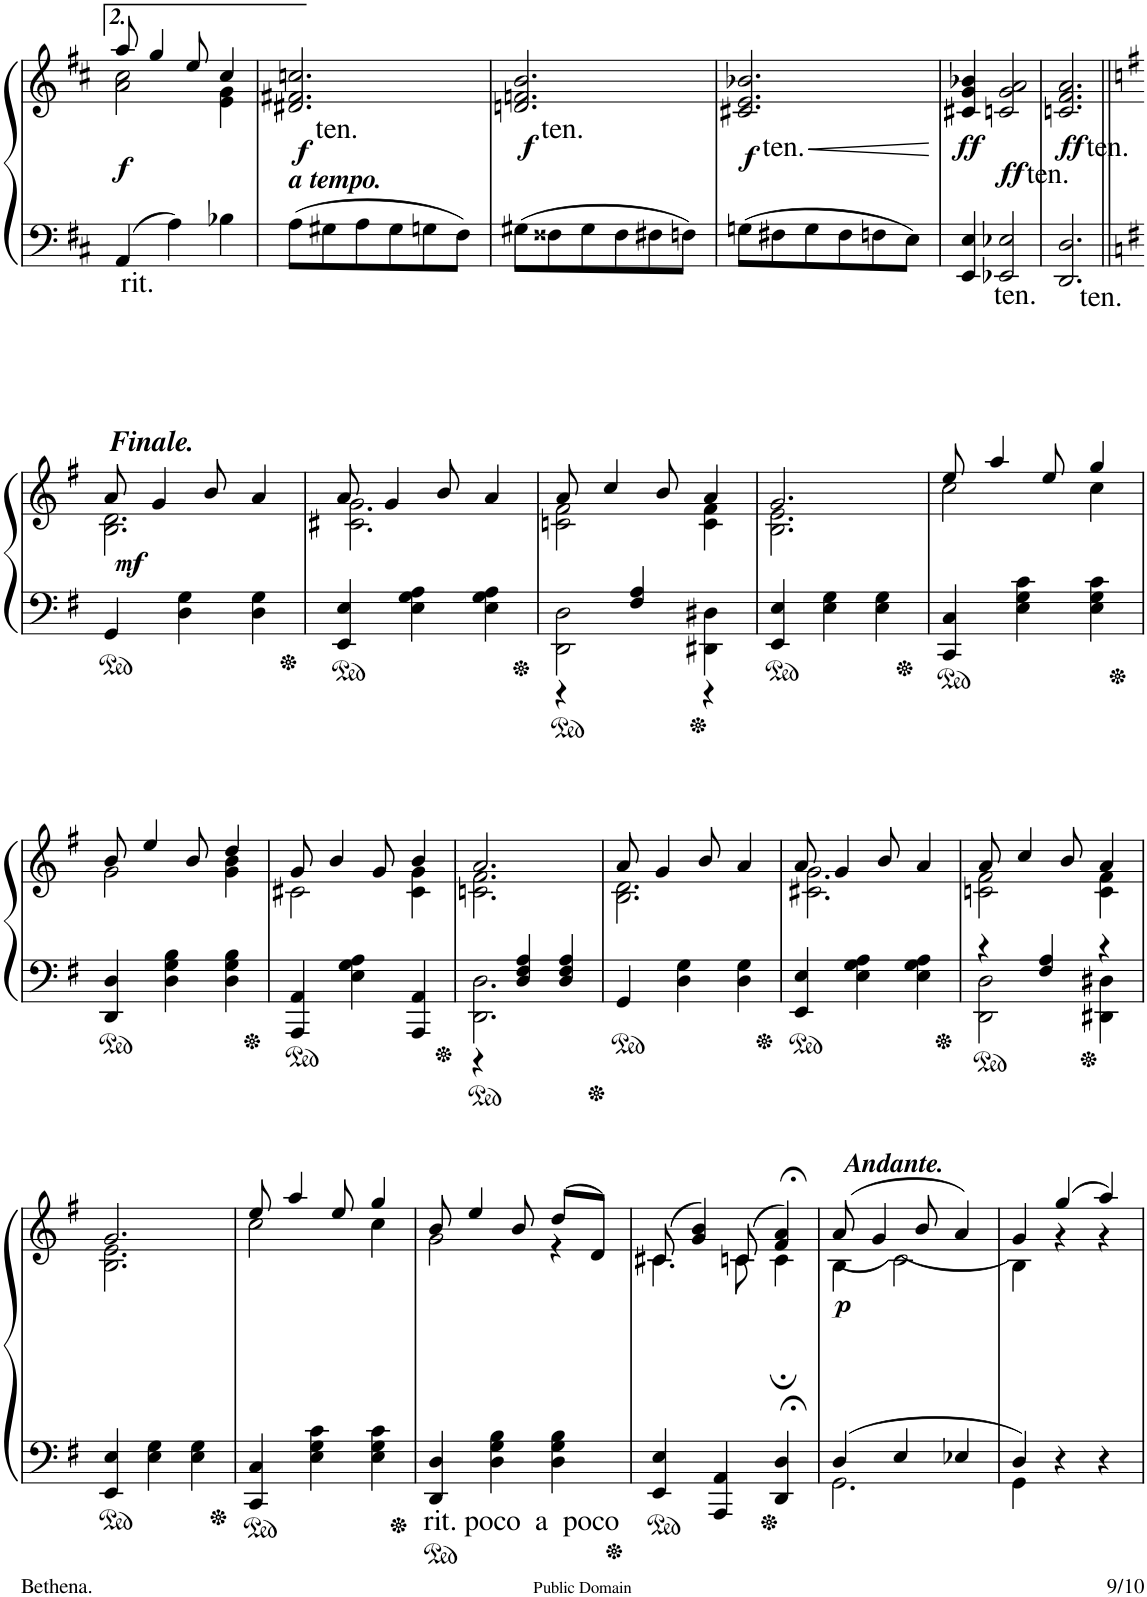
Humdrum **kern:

**kern	**kern	**dynam
*part1	*part1	*part1
*staff2	*staff1	*staff1/2
*I"Piano	*	*
*I'Pno.	*	*
!!LO:PB:g=z
*clefF4	*clefG2	*
*k[f#c#]	*k[f#c#]	*
*b:	*b:	*
*M3/4	*M3/4	*
=135	=135	=135
*	*^	*
!LO:TX:b:t=rit.	!	!	!
!	!	!	!LO:DY:b
4AA/	8aa/	2a\ 2cc#\	f
.	4gg/	.	.
4A\	.	.	.
.	8ee/	.	.
4B-X\	4cc#/	4e\ 4g\	.
=136	=136	=136	=136
!	!LO:TX:b:Bi:t=a tempo.	!	!
!	!LO:TX:b:t=ten.	!	!
!	!	!	!LO:DY:b
*	*v	*v	*
8A\L	2.d#X/ 2.f#X/ 2.ccn/	f
8G#X\	.	.
8A\	.	.
8G#\	.	.
8Gn\	.	.
8F#\J	.	.
=137	=137	=137
!	!LO:TX:b:t=ten.	!
!	!	!LO:DY:b
8G#X\L	2.dn/ 2.fn/ 2.b/	f
8F##X\	.	.
8G#\	.	.
8F##\	.	.
8F#X\	.	.
8Fn\J	.	.
=138	=138	=138
!	!LO:TX:b:t=ten.	!
!	!	!LO:HP:b
!	!	!LO:DY:n=1:b
8Gn\L	2.c#X/ 2.e/ 2.b-X/	< f
8F#X\	.	.
8G\	.	.
8F#\	.	.
8Fn\	.	.
8E\J	.	.
.	.	[
=139	=139	=139
!	!	!LO:DY:b
4EE/ 4E/	4c#X/ 4g/ 4b-X/	ff
!	!LO:TX:b:t=ten.	!
!LO:TX:b:t=ten.	!	!
!	!	!LO:DY:b
2EE-X/ 2E-X/	2cn/ 2g/ 2a/	ff
=140	=140	=140
!	!LO:TX:b:t=ten.	!
!LO:TX:b:t=ten.	!	!
!	!	!LO:DY:b
2.DD/ 2.D/	2.cn/ 2.f#/ 2.a/	ff
!!LO:LB:g=z
=141||	=141||	=141||
*k[f#]	*k[f#]	*
*G:	*G:	*
*	*^	*
!	!LO:TX:a:Bi:t=Finale.	!	!
!	!	!	!LO:DY:b
4GG/	8a/	2.B\ 2.d\	mf
.	4g/	.	.
4D\ 4G\	.	.	.
.	8b/	.	.
4D\ 4G\	4a/	.	.
=142	=142	=142	=142
4EE/ 4E/	8a/	2.c#X\ 2.g\	.
.	4g/	.	.
4E\ 4G\ 4A\	.	.	.
.	8b/	.	.
4E\ 4G\ 4A\	4a/	.	.
=143	=143	=143	=143
*^	*	*	*
2DD\ 2D\	4r	8a/	2cn\ 2f#\	.
.	.	4cc/	.	.
.	4F#/ 4A/	.	.	.
.	.	8b/	.	.
4DD#X\ 4D#X\	4r	4a/	4c\ 4f#\	.
*v	*v	*	*	*
=144	=144	=144	=144
4EE/ 4E/	2.g/	2.B\ 2.e\	.
4E\ 4G\	.	.	.
4E\ 4G\	.	.	.
=145	=145	=145	=145
4CC/ 4C/	8ee/	2cc\	.
.	4aa/	.	.
4E\ 4G\ 4c\	.	.	.
.	8ee/	.	.
4E\ 4G\ 4c\	4gg/	4cc\	.
!!LO:LB:g=z	!!
=146	=146	=146	=146
4DD/ 4D/	8b/	2g\	.
.	4ee/	.	.
4D\ 4G\ 4B\	.	.	.
.	8b/	.	.
4D\ 4G\ 4B\	4dd/	4g\ 4b\	.
=147	=147	=147	=147
4AAA/ 4AA/	8g/	2c#X\	.
.	4b/	.	.
4E\ 4G\ 4A\	.	.	.
.	8g/	.	.
4AAA/ 4AA/	4b/	4c#\ 4g\	.
=148	=148	=148	=148
*^	*	*	*
2.DD\ 2.D\	4r	2.a/	2.cn\ 2.f#\	.
.	4D/ 4F#/ 4A/	.	.	.
.	4D/ 4F#/ 4A/	.	.	.
*v	*v	*	*	*
=149	=149	=149	=149
4GG/	8a/	2.B\ 2.d\	.
.	4g/	.	.
4D\ 4G\	.	.	.
.	8b/	.	.
4D\ 4G\	4a/	.	.
=150	=150	=150	=150
4EE/ 4E/	8a/	2.c#X\ 2.g\	.
.	4g/	.	.
4E\ 4G\ 4A\	.	.	.
.	8b/	.	.
4E\ 4G\ 4A\	4a/	.	.
=151	=151	=151	=151
*^	*	*	*
4r	2DD\ 2D\	8a/	2cn\ 2f#\	.
.	.	4cc/	.	.
4F#/ 4A/	.	.	.	.
.	.	8b/	.	.
4r	4DD#X\ 4D#X\	4a/	4c\ 4f#\	.
*v	*v	*	*	*
!!LO:LB:g=z	!!
=152	=152	=152	=152
4EE/ 4E/	2.g/	2.B\ 2.e\	.
4E\ 4G\	.	.	.
4E\ 4G\	.	.	.
=153	=153	=153	=153
4CC/ 4C/	8ee/	2cc\	.
.	4aa/	.	.
4E\ 4G\ 4c\	.	.	.
.	8ee/	.	.
4E\ 4G\ 4c\	4gg/	4cc\	.
=154	=154	=154	=154
!LO:TX:b:t=rit. poco  a  poco	!	!	!
4DD/ 4D/	8b/	2g\	.
.	4ee/	.	.
4D\ 4G\ 4B\	.	.	.
.	8b/	.	.
4D\ 4G\ 4B\	(8dd/L	4r	.
.	8d/J)	.	.
=155	=155	=155	=155
!	!LO:N:head=solid	!LO:N:head=solid	!
4EE/ 4E/	(8c#X/	4.c#\	.
.	4g/ 4b/)	.	.
4AAA/ 4AA/	.	.	.
.	(8cn/	8c\	.
4DD/;< 4D/;<	4f#/;< 4a/;<)	4c;\	.
=156	=156	=156	=156
*^	*	*	*
!	!	!LO:TX:a:Bi:t=Andante.	!	!
!	!	!	!	!LO:DY:b
4D/	2.GG\	(8a/	(4B\	p
.	.	4g/	.	.
4E/	.	.	(2c\)	.
.	.	8b/	.	.
4E-X/	.	4a/)	.	.
=157	=157	=157	=157	=157
4D/	4GG\	4g/	4B\)	.
4r	4ryy	(4gg/	4r	.
4r	4ryy	4aa/)	4r	.
*v	*v	*	*	*
*	*v	*v	*
=	=	=
*-	*-	*-
